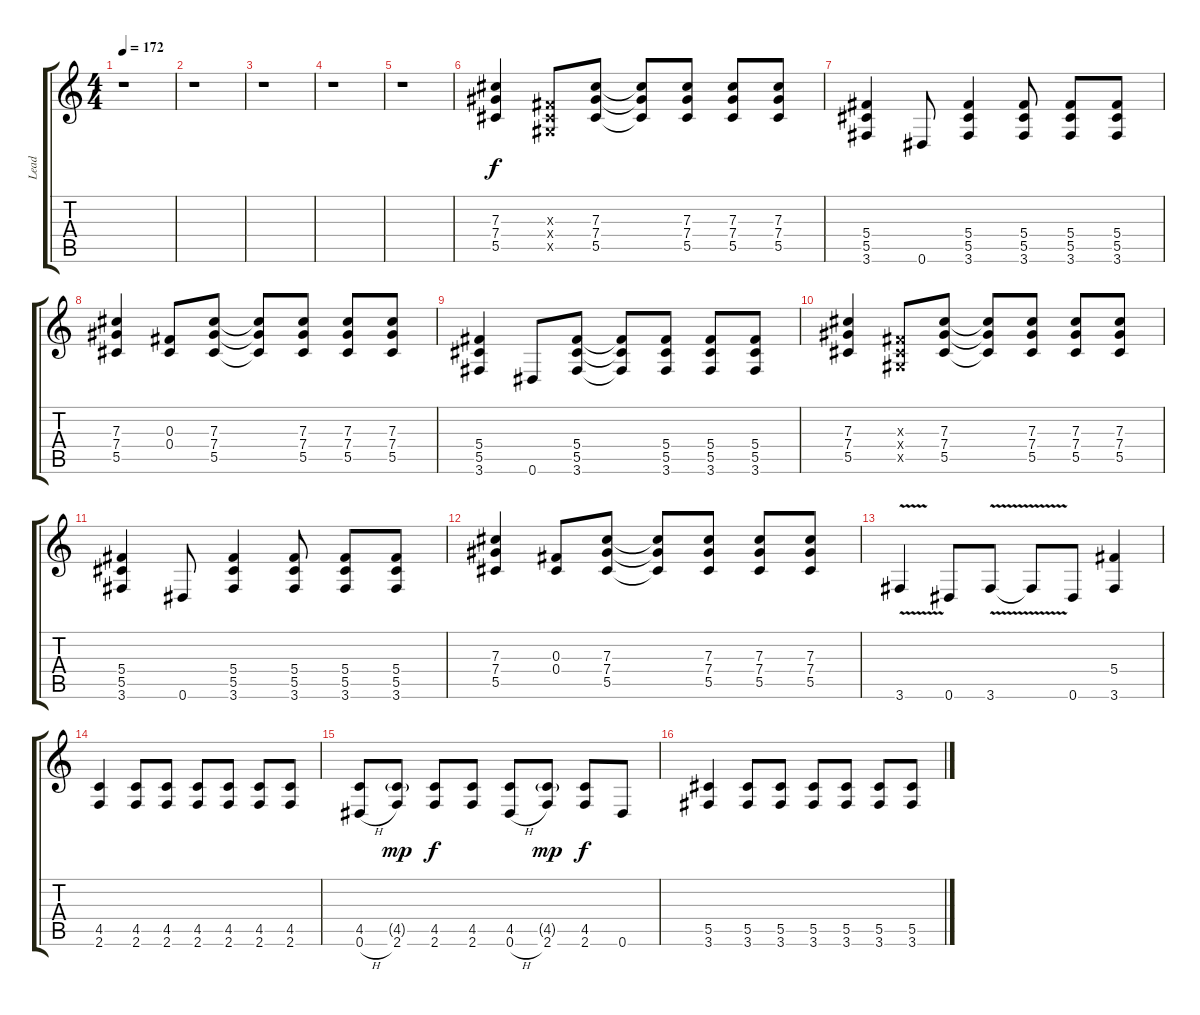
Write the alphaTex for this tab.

\track ("Lead" "Lead") {instrument distortionguitar}
\staff {score tabs}
\tuning (Eb4 Bb3 Gb3 Db3 Ab2 Eb2) {hide}
\ts (4 4)
\tempo 172
\clef g2
\ks c
r.1{dy f instrument distortionguitar} |
r.1 |
r.1 |
r.1 |
r.1 |
(7.3 7.4 5.5).4 (0.3{x} 0.4{x} 0.5{x}).8 (7.3 7.4 5.5).8 (7.3{t} 7.4{t} 5.5{t}).8 (7.3 7.4 5.5).8 (7.3 7.4 5.5).8 (7.3 7.4 5.5).8 |
(5.4 5.5 3.6).4 0.6.8 (5.4 5.5 3.6).4 (5.4 5.5 3.6).8 (5.4 5.5 3.6).8 (5.4 5.5 3.6).8 |
(7.3 7.4 5.5).4 (0.3 0.4).8 (7.3 7.4 5.5).8 (7.3{t} 7.4{t} 5.5{t}).8 (7.3 7.4 5.5).8 (7.3 7.4 5.5).8 (7.3 7.4 5.5).8 |
(5.4 5.5 3.6).4 0.6.8 (5.4 5.5 3.6).8 (5.4{t} 5.5{t} 3.6{t}).8 (5.4 5.5 3.6).8 (5.4 5.5 3.6).8 (5.4 5.5 3.6).8 |
(7.3 7.4 5.5).4 (0.3{x} 0.4{x} 0.5{x}).8 (7.3 7.4 5.5).8 (7.3{t} 7.4{t} 5.5{t}).8 (7.3 7.4 5.5).8 (7.3 7.4 5.5).8 (7.3 7.4 5.5).8 |
(5.4 5.5 3.6).4 0.6.8 (5.4 5.5 3.6).4 (5.4 5.5 3.6).8 (5.4 5.5 3.6).8 (5.4 5.5 3.6).8 |
(7.3 7.4 5.5).4 (0.3 0.4).8 (7.3 7.4 5.5).8 (7.3{t} 7.4{t} 5.5{t}).8 (7.3 7.4 5.5).8 (7.3 7.4 5.5).8 (7.3 7.4 5.5).8 |
3.6{v}.4 0.6.8 3.6{v}.8 3.6{t}.8 0.6.8 (5.4 3.6).4 |
(4.5 2.6).4 (4.5 2.6).8 (4.5 2.6).8 (4.5 2.6).8 (4.5 2.6).8 (4.5 2.6).8 (4.5 2.6).8 |
(4.5 0.6{h}).8 (4.5{g} 2.6).8{dy mp} (4.5 2.6).8{dy f} (4.5 2.6).8 (4.5 0.6{h}).8 (4.5{g} 2.6).8{dy mp} (4.5 2.6).8{dy f} 0.6.8 |
(5.5 3.6).4 (5.5 3.6).8 (5.5 3.6).8 (5.5 3.6).8 (5.5 3.6).8 (5.5 3.6).8 (5.5 3.6).8
